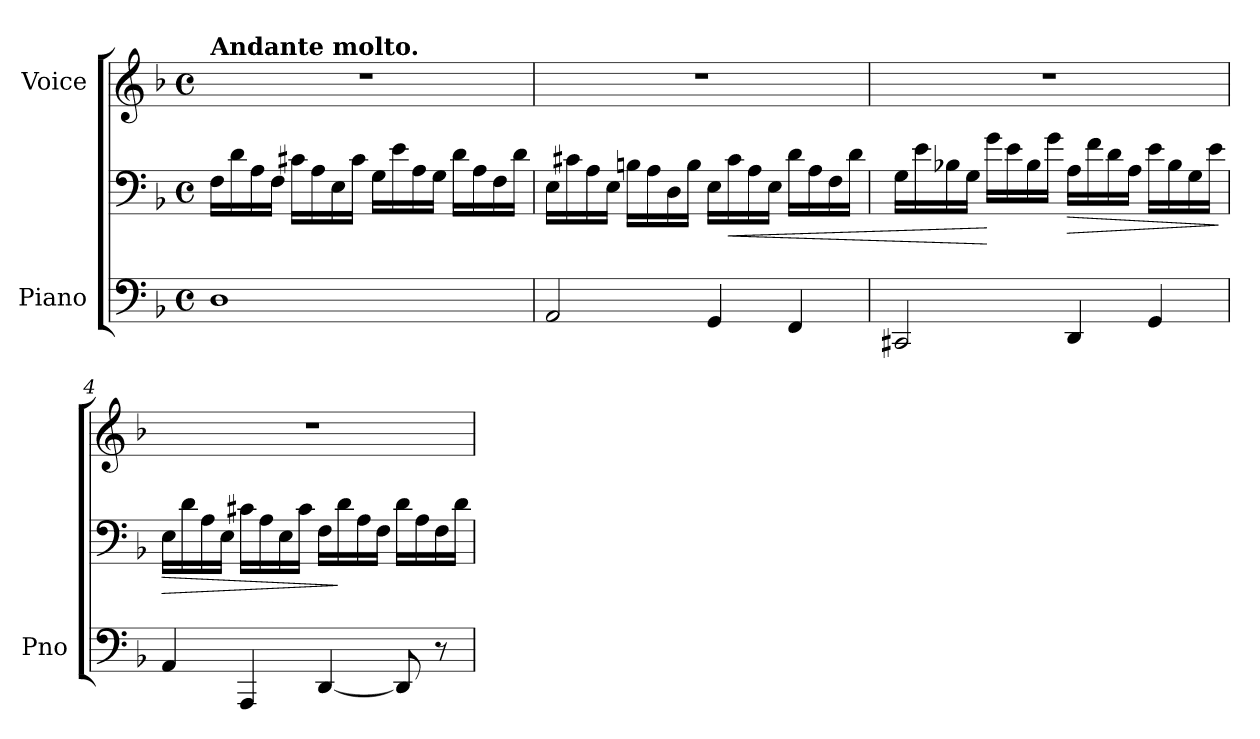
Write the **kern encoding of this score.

**kern	**kern	**dynam	**kern
*part2	*part2	*part2	*part1
*staff3	*staff2	*staff2/3	*staff1
*I"Piano	*	*	*I"Voice
*I'Pno	*	*	*
*clefF4	*clefF4	*	*clefG2
*k[b-]	*k[b-]	*	*k[b-]
*M4/4	*M4/4	*	*M4/4
*met(c)	*met(c)	*	*met(c)
*MM50	*MM50	*	*MM50
=1	=1	=1	=1
!	!	!	!LO:TX:a:B:t=Andante molto.
!	!	!LO:DY:b	!
!	!	!LO:DY:n=1:b	!
1D	16F\LL	p other-dynamics	1r
.	16d\	.	.
.	16A\	.	.
.	16F\JJ	.	.
.	16c#X\LL	.	.
.	16A\	.	.
.	16E\	.	.
.	16c#\JJ	.	.
.	16G\LL	.	.
.	16e\	.	.
.	16A\	.	.
.	16G\JJ	.	.
.	16d\LL	.	.
.	16A\	.	.
.	16F\	.	.
.	16d\JJ	.	.
=2	=2	=2	=2
2AA/	16E\LL	.	1r
.	16c#X\	.	.
.	16A\	.	.
.	16E\JJ	.	.
.	16Bn\LL	.	.
.	16A\	.	.
.	16D\	.	.
.	16B\JJ	.	.
4GG/	16E\LL	.	.
!	!	!LO:HP:b	!
.	16c#\	<	.
.	16A\	.	.
.	16E\JJ	.	.
4FF/	16d\LL	.	.
.	16A\	.	.
.	16F\	.	.
.	16d\JJ	.	.
=3	=3	=3	=3
2CC#X/	16G\LL	.	1r
.	16e\	.	.
.	16B-X\	.	.
.	16G\JJ	.	.
.	16g\LL	[	.
.	16e\	.	.
.	16B-\	.	.
.	16g\JJ	.	.
!	!	!LO:HP:b	!
4DD/	16A\LL	>	.
.	16f\	.	.
.	16d\	.	.
.	16A\JJ	.	.
4GG/	16e\LL	.	.
.	16B-\	.	.
.	16G\	.	.
.	16e\JJ	.	.
.	.	]	.
=4	=4	=4	=4
!	!	!LO:HP:b	!
4AA/	16E\LL	>	1r
.	16d\	.	.
.	16A\	.	.
.	16E\JJ	.	.
4AAA/	16c#X\LL	.	.
.	16A\	.	.
.	16E\	.	.
.	16c#\JJ	.	.
[4DD/	16F\LL	.	.
.	16d\	]	.
.	16A\	.	.
.	16F\JJ	.	.
8DD/]	16d\LL	.	.
.	16A\	.	.
8r	16F\	.	.
.	16d\JJ	.	.
=	=	=	=
*-	*-	*-	*-
